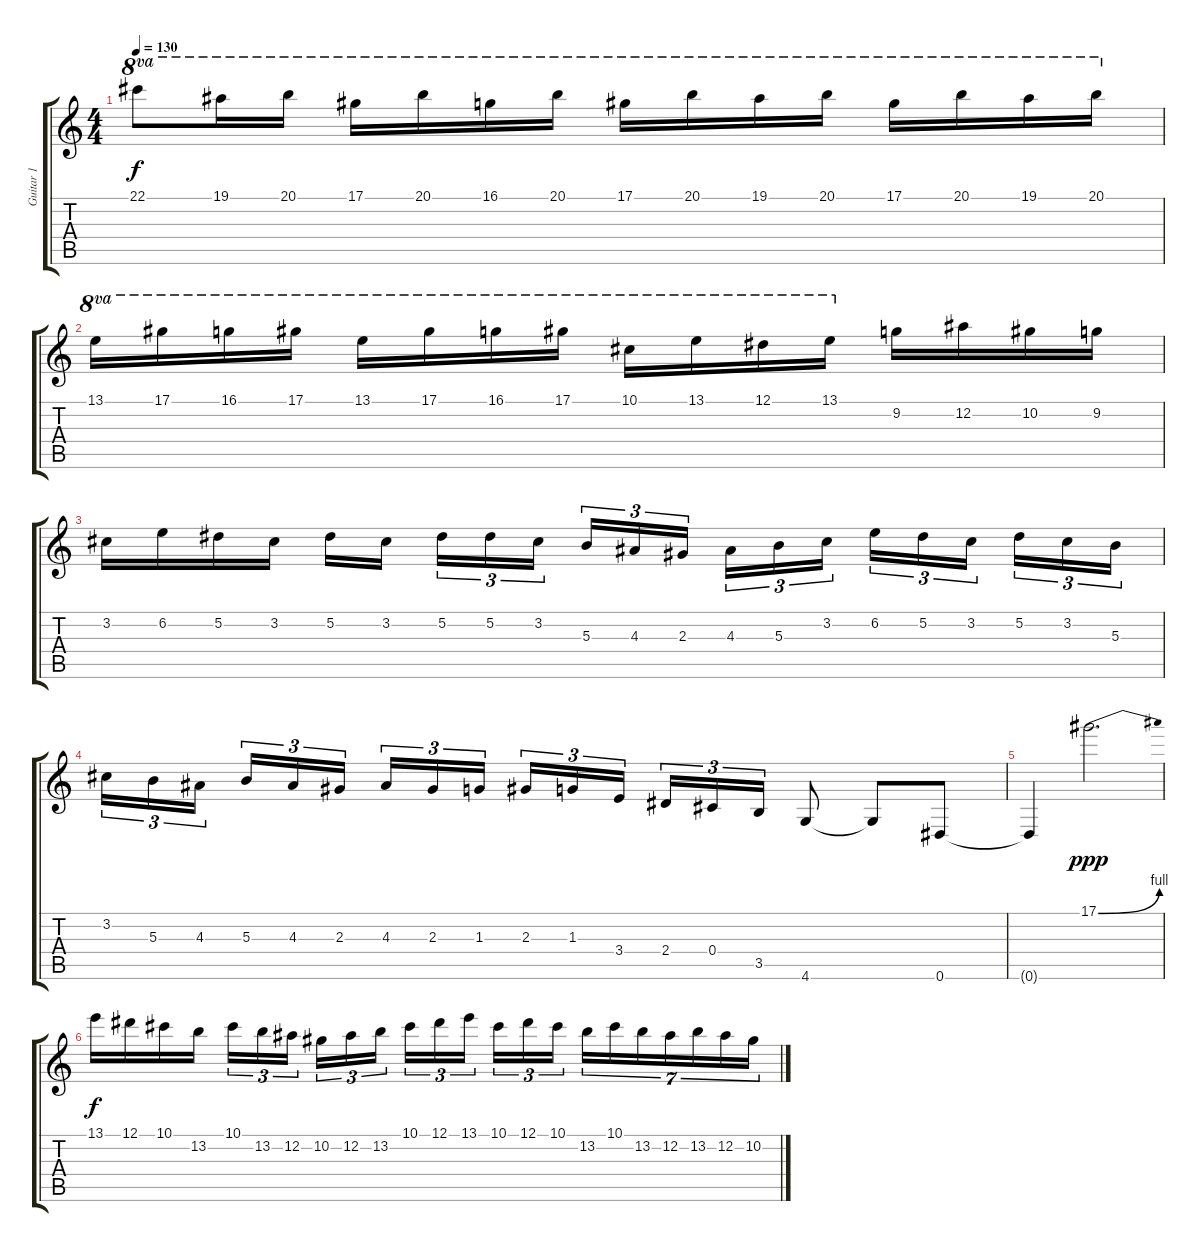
\track ("Guitar 1" "Guitar 1") {instrument overdrivenguitar}
\staff {score tabs}
\tuning (Eb4 Bb3 Gb3 Db3 Ab2 Eb2) {hide}
\ts (4 4)
\tempo 130
\clef g2
\ks c
22.1{t}.8{ot 8va dy f} 19.1.16{ot 8va} 20.1.16{ot 8va} 17.1.16{ot 8va} 20.1.16{ot 8va} 16.1.16{ot 8va} 20.1.16{ot 8va} 17.1.16{ot 8va} 20.1.16{ot 8va} 19.1.16{ot 8va} 20.1.16{ot 8va} 17.1.16{ot 8va} 20.1.16{ot 8va} 19.1.16{ot 8va} 20.1.16{ot 8va} |
13.1.16{ot 8va} 17.1.16{ot 8va} 16.1.16{ot 8va} 17.1.16{ot 8va} 13.1.16{ot 8va} 17.1.16{ot 8va} 16.1.16{ot 8va} 17.1.16{ot 8va} 10.1.16{ot 8va} 13.1.16{ot 8va} 12.1.16{ot 8va} 13.1.16{ot 8va} 9.2.16 12.2.16 10.2.16 9.2.16 |
3.2.16 6.2.16 5.2.16 3.2.16 5.2.16 3.2.16{beam splitsecondary} 5.2.16{tu (3 2)} 5.2.16{tu (3 2)} 3.2.16{tu (3 2)} 5.3.16{tu (3 2)} 4.3.16{tu (3 2)} 2.3.16{tu (3 2) beam splitsecondary} 4.3.16{tu (3 2)} 5.3.16{tu (3 2)} 3.2.16{tu (3 2)} 6.2.16{tu (3 2)} 5.2.16{tu (3 2)} 3.2.16{tu (3 2) beam splitsecondary} 5.2.16{tu (3 2)} 3.2.16{tu (3 2)} 5.3.16{tu (3 2)} |
3.2.16{tu (3 2)} 5.3.16{tu (3 2)} 4.3.16{tu (3 2) beam splitsecondary} 5.3.16{tu (3 2)} 4.3.16{tu (3 2)} 2.3.16{tu (3 2)} 4.3.16{tu (3 2)} 2.3.16{tu (3 2)} 1.3.16{tu (3 2) beam splitsecondary} 2.3.16{tu (3 2)} 1.3.16{tu (3 2)} 3.4.16{tu (3 2)} 2.4.16{tu (3 2)} 0.4.16{tu (3 2)} 3.5.16{tu (3 2)} 4.6.8 4.6{t}.8 0.6.8 |
0.6{t}.4 17.1{be (bend 0 0 60 4)}.2{d dy ppp} |
13.1.16{dy f} 12.1.16 10.1.16 13.2.16 10.1.16{tu (3 2)} 13.2.16{tu (3 2)} 12.2.16{tu (3 2) beam splitsecondary} 10.2.16{tu (3 2)} 12.2.16{tu (3 2)} 13.2.16{tu (3 2)} 10.1.16{tu (3 2)} 12.1.16{tu (3 2)} 13.1.16{tu (3 2) beam splitsecondary} 10.1.16{tu (3 2)} 12.1.16{tu (3 2)} 10.1.16{tu (3 2)} 13.2.16{tu (7 4)} 10.1.16{tu (7 4)} 13.2.16{tu (7 4)} 12.2.16{tu (7 4)} 13.2.16{tu (7 4)} 12.2.16{tu (7 4)} 10.2.16{tu (7 4)}
